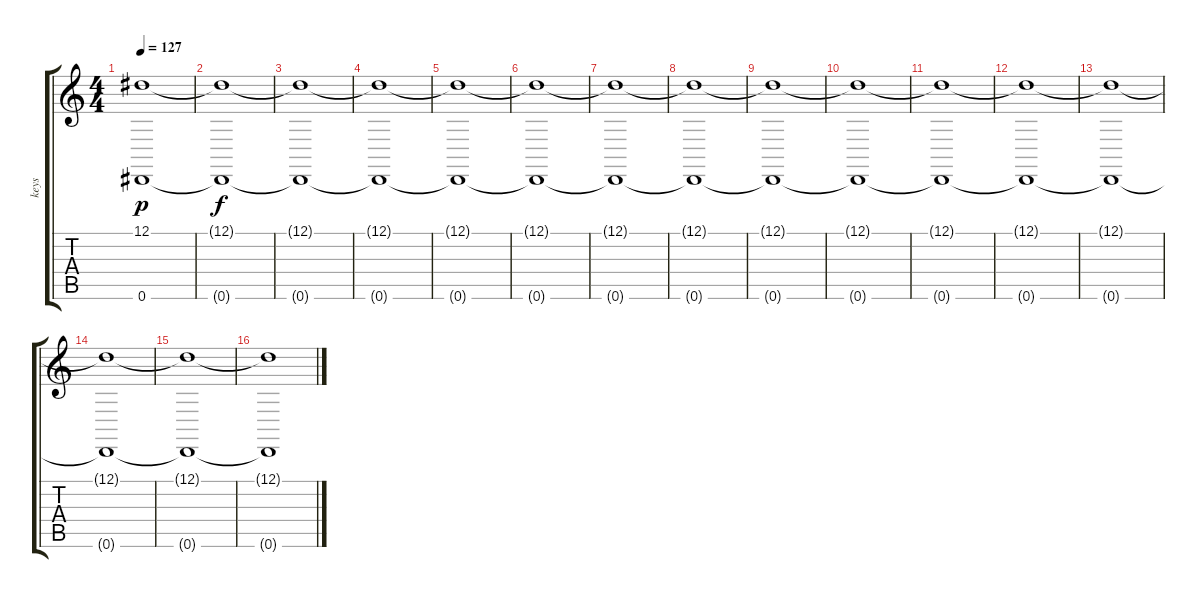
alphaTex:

\track ("keys" "keys") {instrument stringensemble1}
\staff {score tabs}
\tuning (Eb4 Bb3 Gb3 Db3 Ab2 Eb2) {hide}
\ts (4 4)
\tempo 127
\clef g2
\ks c
(12.1 0.6).1{dy p instrument stringensemble1} |
(12.1{t} 0.6{t}).1{dy f} |
(12.1{t} 0.6{t}).1 |
(12.1{t} 0.6{t}).1 |
(12.1{t} 0.6{t}).1 |
(12.1{t} 0.6{t}).1 |
(12.1{t} 0.6{t}).1 |
(12.1{t} 0.6{t}).1 |
(12.1{t} 0.6{t}).1 |
(12.1{t} 0.6{t}).1 |
(12.1{t} 0.6{t}).1 |
(12.1{t} 0.6{t}).1 |
(12.1{t} 0.6{t}).1 |
(12.1{t} 0.6{t}).1 |
(12.1{t} 0.6{t}).1 |
(12.1{t} 0.6{t}).1
